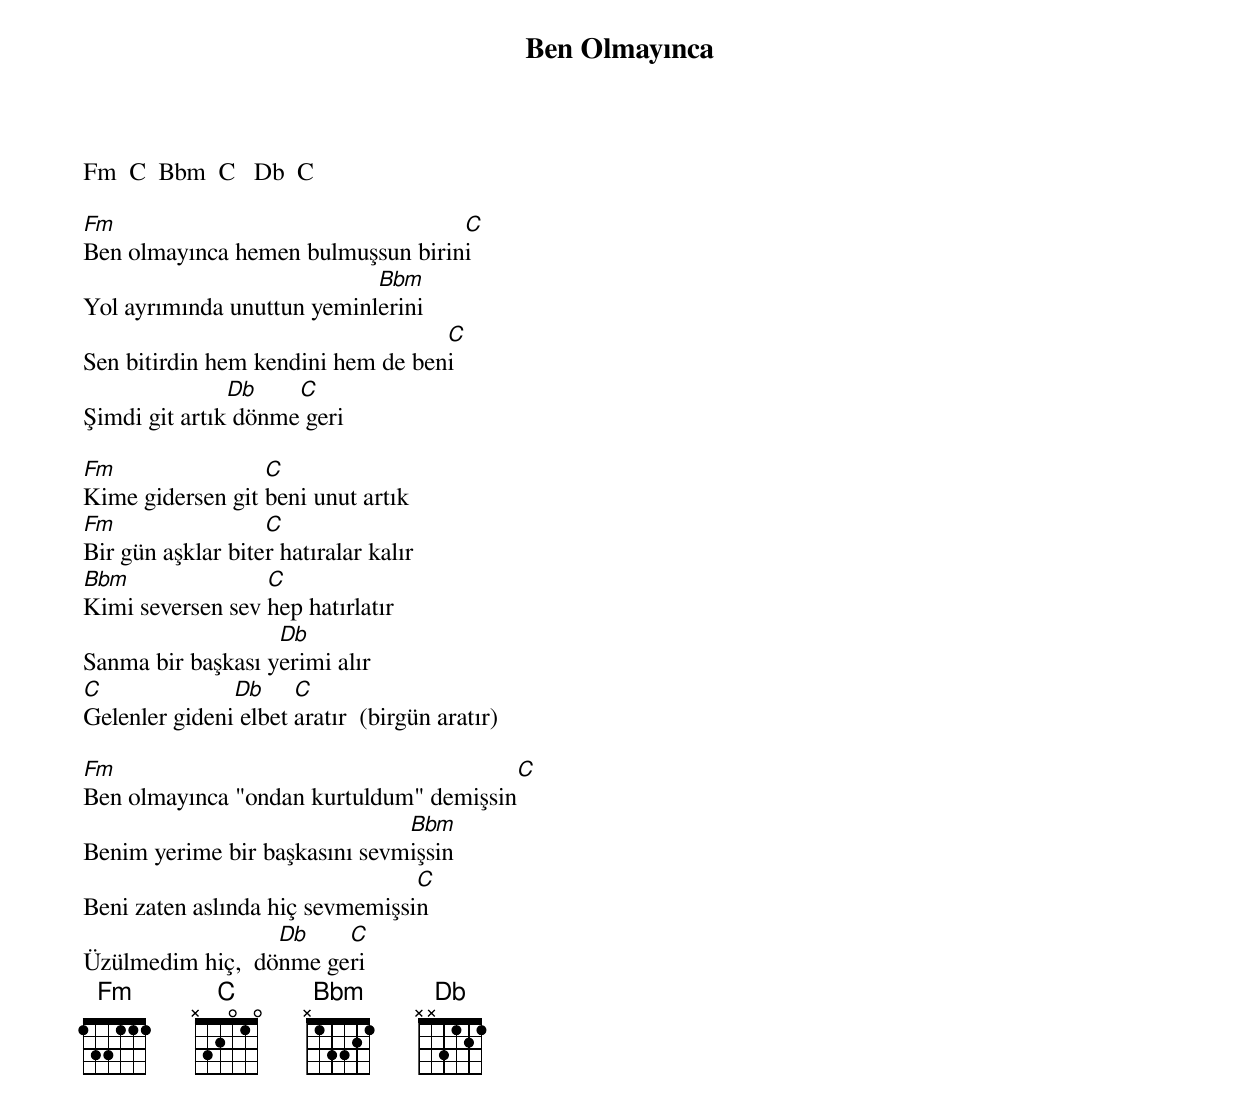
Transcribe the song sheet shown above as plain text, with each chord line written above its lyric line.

{title: Ben Olmayınca}
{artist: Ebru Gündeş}

Fm  C  Bbm  C   Db  C

Fm                                 C
Ben olmayınca hemen bulmuşsun birini
                            Bbm
Yol ayrımında unuttun yeminlerini
                                   C
Sen bitirdin hem kendini hem de beni
               Db    C
Şimdi git artık dönme geri

Fm                C
Kime gidersen git beni unut artık
Fm                 C
Bir gün aşklar biter hatıralar kalır
Bbm               C
Kimi seversen sev hep hatırlatır
                   Db
Sanma bir başkası yerimi alır
C              Db     C
Gelenler gideni elbet aratır  (birgün aratır)

Fm                                      C
Ben olmayınca "ondan kurtuldum" demişsin
                               Bbm
Benim yerime bir başkasını sevmişsin
                                 C
Beni zaten aslında hiç sevmemişsin
                  Db    C
Üzülmedim hiç,  dönme geri
